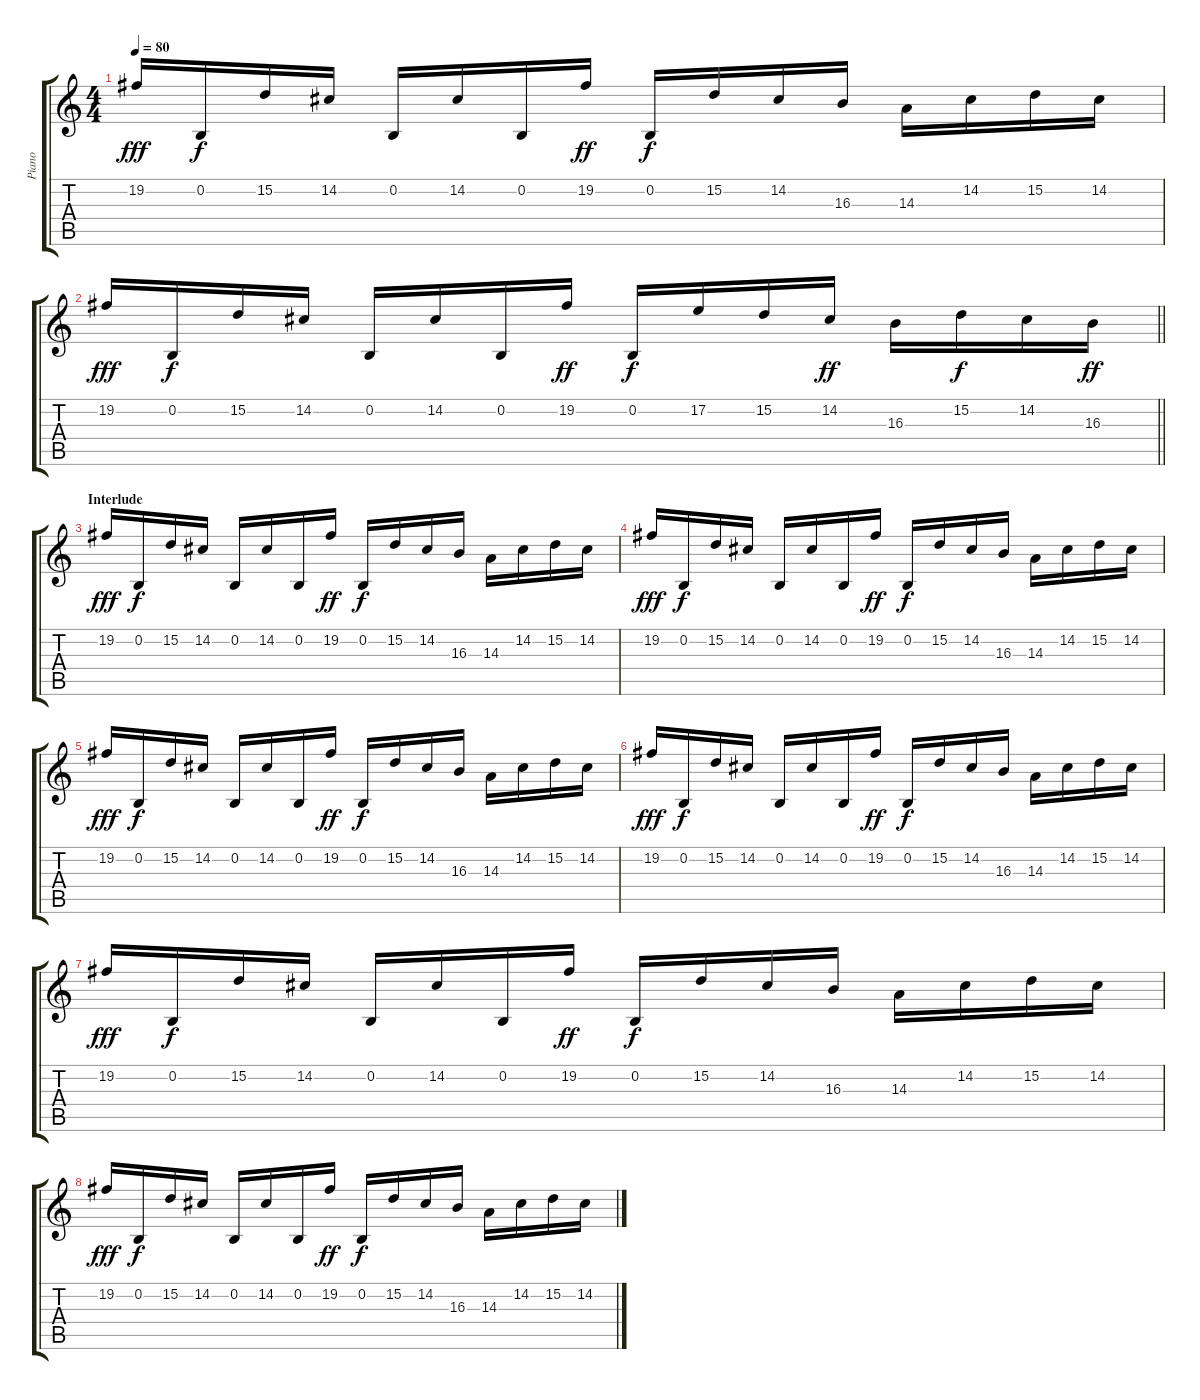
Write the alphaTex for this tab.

\track ("Piano" "Piano") {instrument acousticgrandpiano bank 255}
\staff {score tabs}
\tuning (E4 B3 G3 D3 A2 E2) {hide}
\ts (4 4)
\tempo 80
\clef g2
\ks c
19.2.16{dy fff} 0.2.16{dy f} 15.2.16 14.2.16 0.2.16 14.2.16 0.2.16 19.2.16{dy ff} 0.2.16{dy f} 15.2.16 14.2.16 16.3.16 14.3.16 14.2.16 15.2.16 14.2.16 |
\barLineRight lightlight
19.2.16{dy fff} 0.2.16{dy f} 15.2.16 14.2.16 0.2.16 14.2.16 0.2.16 19.2.16{dy ff} 0.2.16{dy f} 17.2.16 15.2.16 14.2.16{dy ff} 16.3.16 15.2.16{dy f} 14.2.16 16.3.16{dy ff} |
\section ("" "Interlude")
19.2.16{dy fff} 0.2.16{dy f} 15.2.16 14.2.16 0.2.16 14.2.16 0.2.16 19.2.16{dy ff} 0.2.16{dy f} 15.2.16 14.2.16 16.3.16 14.3.16 14.2.16 15.2.16 14.2.16 |
19.2.16{dy fff} 0.2.16{dy f} 15.2.16 14.2.16 0.2.16 14.2.16 0.2.16 19.2.16{dy ff} 0.2.16{dy f} 15.2.16 14.2.16 16.3.16 14.3.16 14.2.16 15.2.16 14.2.16 |
19.2.16{dy fff} 0.2.16{dy f} 15.2.16 14.2.16 0.2.16 14.2.16 0.2.16 19.2.16{dy ff} 0.2.16{dy f} 15.2.16 14.2.16 16.3.16 14.3.16 14.2.16 15.2.16 14.2.16 |
19.2.16{dy fff} 0.2.16{dy f} 15.2.16 14.2.16 0.2.16 14.2.16 0.2.16 19.2.16{dy ff} 0.2.16{dy f} 15.2.16 14.2.16 16.3.16 14.3.16 14.2.16 15.2.16 14.2.16 |
19.2.16{dy fff} 0.2.16{dy f} 15.2.16 14.2.16 0.2.16 14.2.16 0.2.16 19.2.16{dy ff} 0.2.16{dy f} 15.2.16 14.2.16 16.3.16 14.3.16 14.2.16 15.2.16 14.2.16 |
19.2.16{dy fff} 0.2.16{dy f} 15.2.16 14.2.16 0.2.16 14.2.16 0.2.16 19.2.16{dy ff} 0.2.16{dy f} 15.2.16 14.2.16 16.3.16 14.3.16 14.2.16 15.2.16 14.2.16
